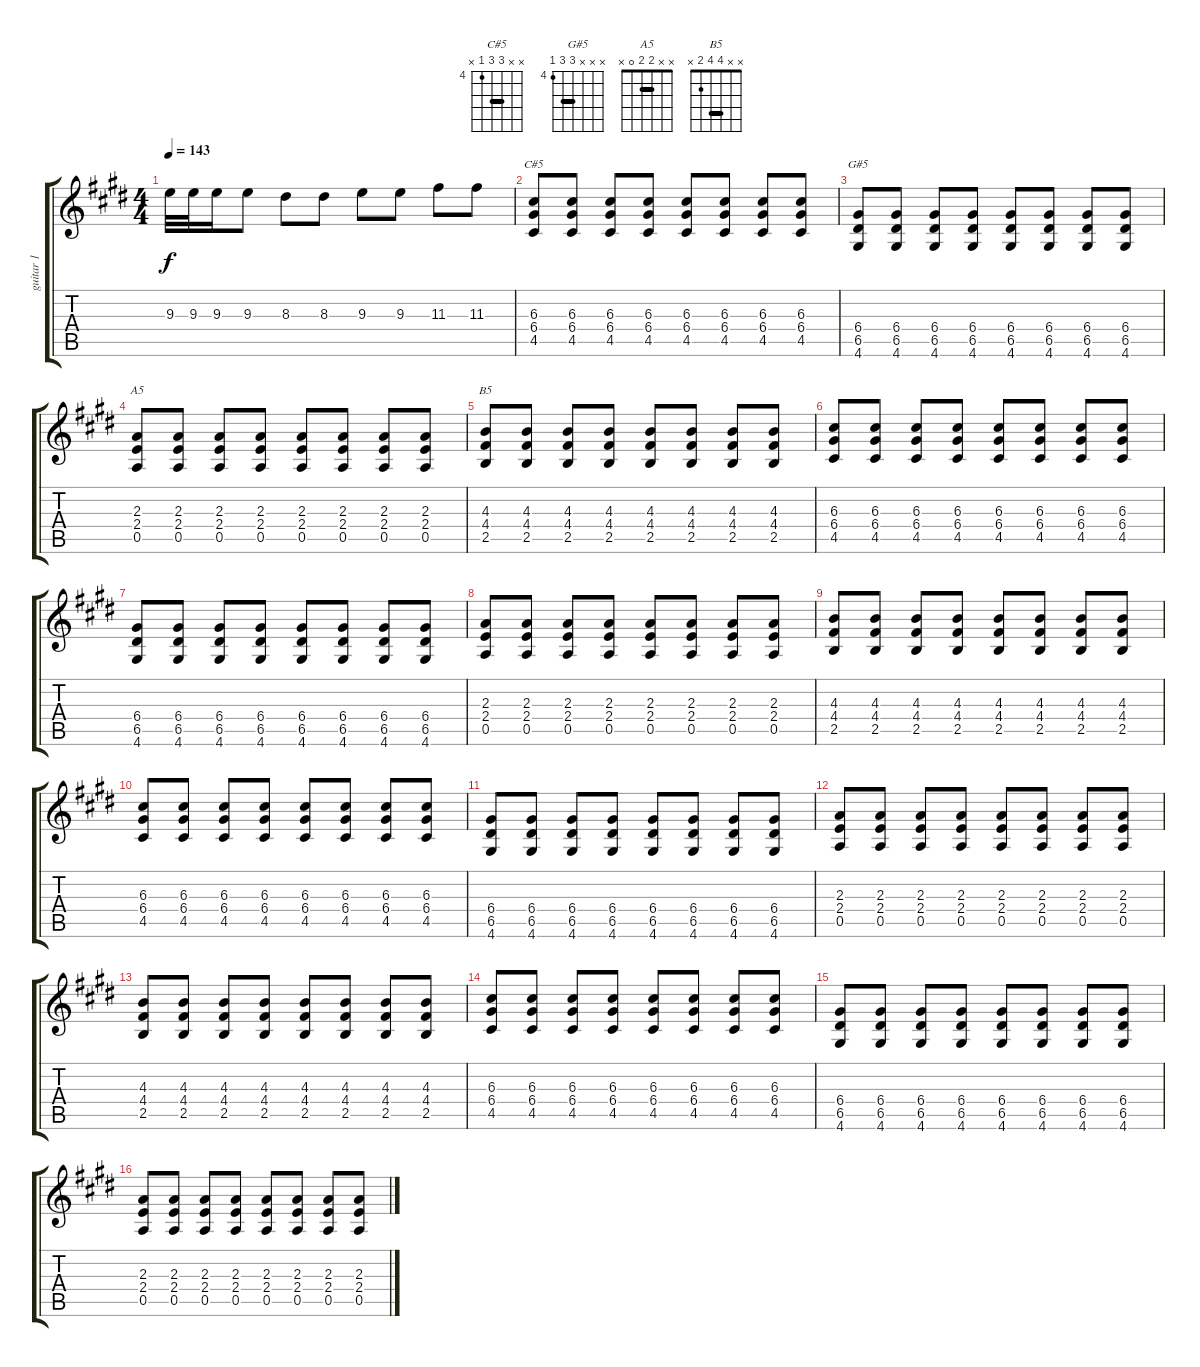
\track ("guitar 1" "guitar 1") {instrument distortionguitar}
\staff {score tabs}
\tuning (E4 B3 G3 D3 A2 E2) {hide}
\chord ("C#5" x x 6 6 4 x) {firstfret 4 barre 6}
\chord ("G#5" x x x 6 6 4) {firstfret 4 barre 6}
\chord ("A5" x x 2 2 0 x) {barre 2}
\chord ("B5" x x 4 4 2 x) {barre 4}
\ts (4 4)
\tempo 143
\clef g2
\ks c#minor
9.3.32{dy f} 9.3.32 9.3.16 9.3.8 8.3.8 8.3.8 9.3.8 9.3.8 11.3.8 11.3.8 |
(6.3 6.4 4.5).8{ch "C#5"} (6.3 6.4 4.5).8 (6.3 6.4 4.5).8 (6.3 6.4 4.5).8 (6.3 6.4 4.5).8 (6.3 6.4 4.5).8 (6.3 6.4 4.5).8 (6.3 6.4 4.5).8 |
(6.4 6.5 4.6).8{ch "G#5"} (6.4 6.5 4.6).8 (6.4 6.5 4.6).8 (6.4 6.5 4.6).8 (6.4 6.5 4.6).8 (6.4 6.5 4.6).8 (6.4 6.5 4.6).8 (6.4 6.5 4.6).8 |
(2.3 2.4 0.5).8{ch "A5"} (2.3 2.4 0.5).8 (2.3 2.4 0.5).8 (2.3 2.4 0.5).8 (2.3 2.4 0.5).8 (2.3 2.4 0.5).8 (2.3 2.4 0.5).8 (2.3 2.4 0.5).8 |
(4.3 4.4 2.5).8{ch "B5"} (4.3 4.4 2.5).8 (4.3 4.4 2.5).8 (4.3 4.4 2.5).8 (4.3 4.4 2.5).8 (4.3 4.4 2.5).8 (4.3 4.4 2.5).8 (4.3 4.4 2.5).8 |
(6.3 6.4 4.5).8 (6.3 6.4 4.5).8 (6.3 6.4 4.5).8 (6.3 6.4 4.5).8 (6.3 6.4 4.5).8 (6.3 6.4 4.5).8 (6.3 6.4 4.5).8 (6.3 6.4 4.5).8 |
(6.4 6.5 4.6).8 (6.4 6.5 4.6).8 (6.4 6.5 4.6).8 (6.4 6.5 4.6).8 (6.4 6.5 4.6).8 (6.4 6.5 4.6).8 (6.4 6.5 4.6).8 (6.4 6.5 4.6).8 |
(2.3 2.4 0.5).8 (2.3 2.4 0.5).8 (2.3 2.4 0.5).8 (2.3 2.4 0.5).8 (2.3 2.4 0.5).8 (2.3 2.4 0.5).8 (2.3 2.4 0.5).8 (2.3 2.4 0.5).8 |
(4.3 4.4 2.5).8 (4.3 4.4 2.5).8 (4.3 4.4 2.5).8 (4.3 4.4 2.5).8 (4.3 4.4 2.5).8 (4.3 4.4 2.5).8 (4.3 4.4 2.5).8 (4.3 4.4 2.5).8 |
(6.3 6.4 4.5).8 (6.3 6.4 4.5).8 (6.3 6.4 4.5).8 (6.3 6.4 4.5).8 (6.3 6.4 4.5).8 (6.3 6.4 4.5).8 (6.3 6.4 4.5).8 (6.3 6.4 4.5).8 |
(6.4 6.5 4.6).8 (6.4 6.5 4.6).8 (6.4 6.5 4.6).8 (6.4 6.5 4.6).8 (6.4 6.5 4.6).8 (6.4 6.5 4.6).8 (6.4 6.5 4.6).8 (6.4 6.5 4.6).8 |
(2.3 2.4 0.5).8 (2.3 2.4 0.5).8 (2.3 2.4 0.5).8 (2.3 2.4 0.5).8 (2.3 2.4 0.5).8 (2.3 2.4 0.5).8 (2.3 2.4 0.5).8 (2.3 2.4 0.5).8 |
(4.3 4.4 2.5).8 (4.3 4.4 2.5).8 (4.3 4.4 2.5).8 (4.3 4.4 2.5).8 (4.3 4.4 2.5).8 (4.3 4.4 2.5).8 (4.3 4.4 2.5).8 (4.3 4.4 2.5).8 |
(6.3 6.4 4.5).8 (6.3 6.4 4.5).8 (6.3 6.4 4.5).8 (6.3 6.4 4.5).8 (6.3 6.4 4.5).8 (6.3 6.4 4.5).8 (6.3 6.4 4.5).8 (6.3 6.4 4.5).8 |
(6.4 6.5 4.6).8 (6.4 6.5 4.6).8 (6.4 6.5 4.6).8 (6.4 6.5 4.6).8 (6.4 6.5 4.6).8 (6.4 6.5 4.6).8 (6.4 6.5 4.6).8 (6.4 6.5 4.6).8 |
(2.3 2.4 0.5).8 (2.3 2.4 0.5).8 (2.3 2.4 0.5).8 (2.3 2.4 0.5).8 (2.3 2.4 0.5).8 (2.3 2.4 0.5).8 (2.3 2.4 0.5).8 (2.3 2.4 0.5).8
